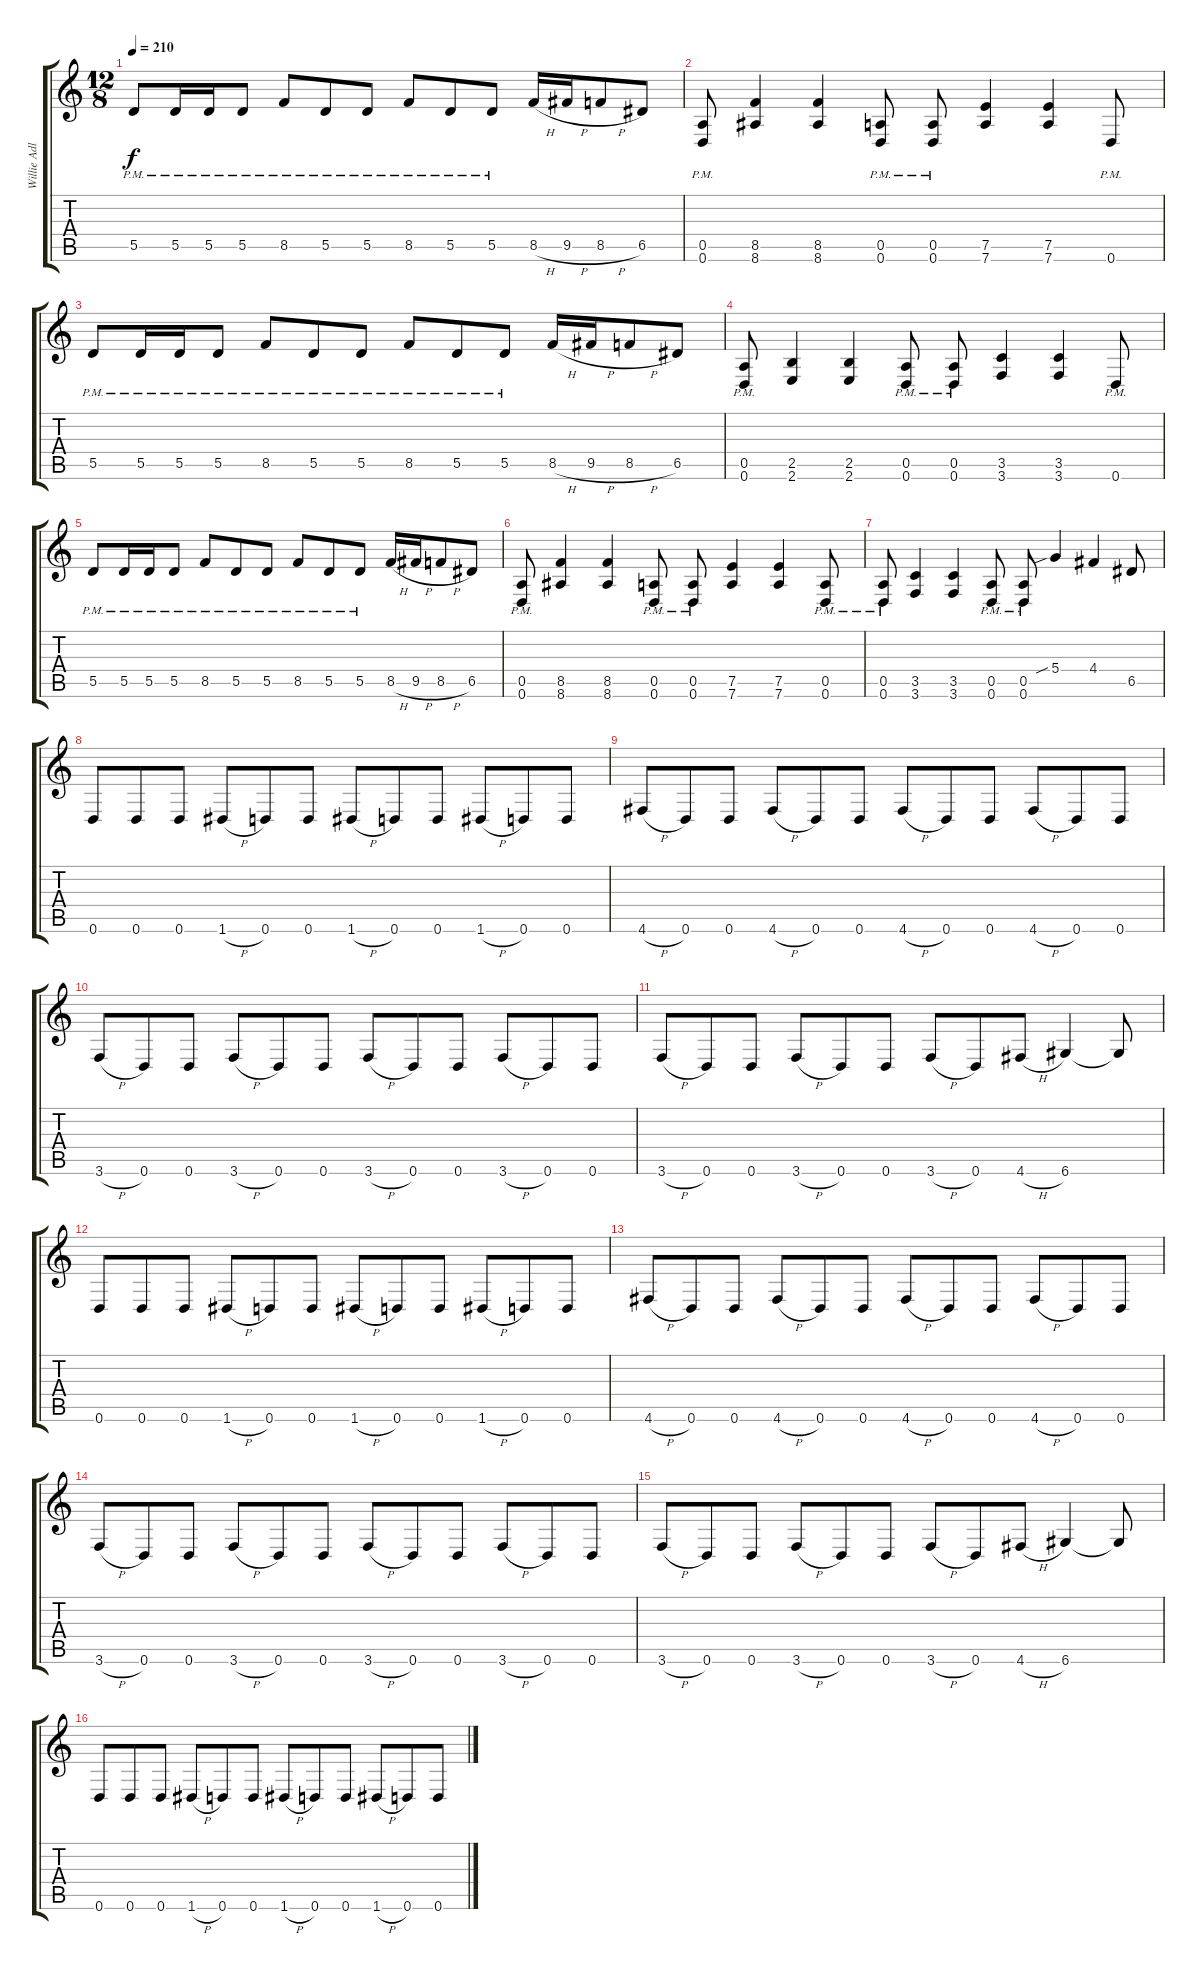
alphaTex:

\track ("Willie Adler" "Willie Adl") {instrument distortionguitar}
\staff {score tabs}
\tuning (E4 B3 G3 D3 A2 D2) {hide}
\ts (12 8)
\tempo 210
\clef g2
\ks c
5.5{pm}.8{dy f} 5.5{pm}.16 5.5{pm}.16 5.5{pm}.8 8.5{pm}.8 5.5{pm}.8 5.5{pm}.8 8.5{pm}.8 5.5{pm}.8 5.5{pm}.8 8.5{h}.16 9.5{h}.16 8.5{h}.8 6.5.8 |
(0.5{pm} 0.6{pm}).8 (8.5 8.6).4 (8.5 8.6).4 (0.5{pm} 0.6{pm}).8 (0.5{pm} 0.6{pm}).8 (7.5 7.6).4 (7.5 7.6).4 0.6{pm}.8 |
5.5{pm}.8 5.5{pm}.16 5.5{pm}.16 5.5{pm}.8 8.5{pm}.8 5.5{pm}.8 5.5{pm}.8 8.5{pm}.8 5.5{pm}.8 5.5{pm}.8 8.5{h}.16 9.5{h}.16 8.5{h}.8 6.5.8 |
(0.5{pm} 0.6{pm}).8 (2.5 2.6).4 (2.5 2.6).4 (0.5{pm} 0.6{pm}).8 (0.5{pm} 0.6{pm}).8 (3.5 3.6).4 (3.5 3.6).4 0.6{pm}.8 |
5.5{pm}.8 5.5{pm}.16 5.5{pm}.16 5.5{pm}.8 8.5{pm}.8 5.5{pm}.8 5.5{pm}.8 8.5{pm}.8 5.5{pm}.8 5.5{pm}.8 8.5{h}.16 9.5{h}.16 8.5{h}.8 6.5.8 |
(0.5{pm} 0.6{pm}).8 (8.5 8.6).4 (8.5 8.6).4 (0.5{pm} 0.6{pm}).8 (0.5{pm} 0.6{pm}).8 (7.5 7.6).4 (7.5 7.6).4 (0.5{pm} 0.6{pm}).8 |
(0.5{pm} 0.6{pm}).8 (3.5 3.6).4 (3.5 3.6).4 (0.5{pm} 0.6{pm}).8 (0.5{pm} 0.6{pm}).8 5.4{sib}.4 4.4.4 6.5.8 |
0.6.8 0.6.8 0.6.8 1.6{h}.8 0.6.8 0.6.8 1.6{h}.8 0.6.8 0.6.8 1.6{h}.8 0.6.8 0.6.8 |
4.6{h}.8 0.6.8 0.6.8 4.6{h}.8 0.6.8 0.6.8 4.6{h}.8 0.6.8 0.6.8 4.6{h}.8 0.6.8 0.6.8 |
3.6{h}.8 0.6.8 0.6.8 3.6{h}.8 0.6.8 0.6.8 3.6{h}.8 0.6.8 0.6.8 3.6{h}.8 0.6.8 0.6.8 |
3.6{h}.8 0.6.8 0.6.8 3.6{h}.8 0.6.8 0.6.8 3.6{h}.8 0.6.8 4.6{h}.8 6.6.4 6.6{t}.8 |
0.6.8 0.6.8 0.6.8 1.6{h}.8 0.6.8 0.6.8 1.6{h}.8 0.6.8 0.6.8 1.6{h}.8 0.6.8 0.6.8 |
4.6{h}.8 0.6.8 0.6.8 4.6{h}.8 0.6.8 0.6.8 4.6{h}.8 0.6.8 0.6.8 4.6{h}.8 0.6.8 0.6.8 |
3.6{h}.8 0.6.8 0.6.8 3.6{h}.8 0.6.8 0.6.8 3.6{h}.8 0.6.8 0.6.8 3.6{h}.8 0.6.8 0.6.8 |
3.6{h}.8 0.6.8 0.6.8 3.6{h}.8 0.6.8 0.6.8 3.6{h}.8 0.6.8 4.6{h}.8 6.6.4 6.6{t}.8 |
0.6.8 0.6.8 0.6.8 1.6{h}.8 0.6.8 0.6.8 1.6{h}.8 0.6.8 0.6.8 1.6{h}.8 0.6.8 0.6.8
